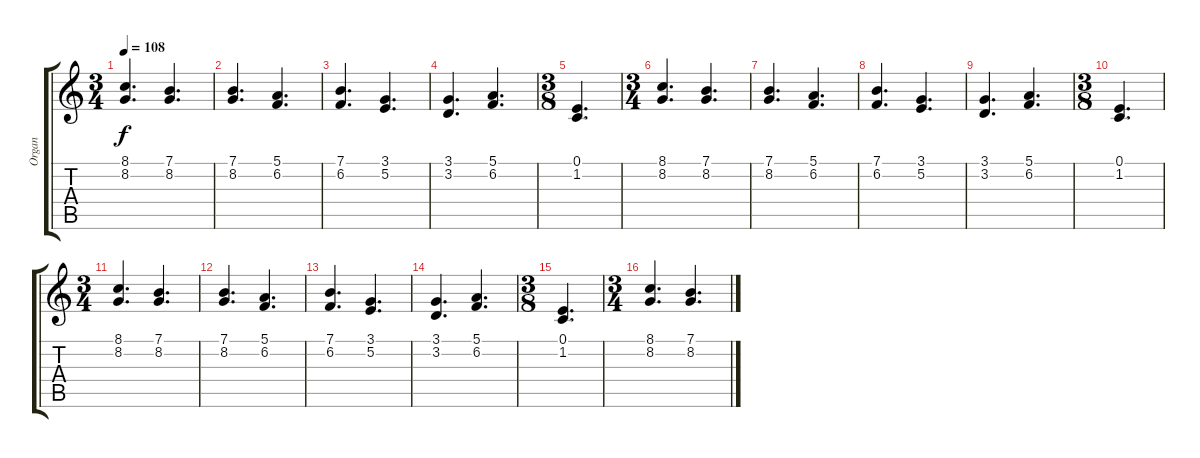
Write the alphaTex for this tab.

\track ("Organ" "Organ") {instrument drawbarorgan}
\staff {score tabs}
\tuning (E4 B3 G3 D3 A2 E2) {hide}
\ts (3 4)
\tempo 108
\clef g2
\ks c
(8.1 8.2).4{d dy f} (7.1 8.2).4{d} |
(7.1 8.2).4{d} (5.1 6.2).4{d} |
(7.1 6.2).4{d} (3.1 5.2).4{d} |
(3.1 3.2).4{d} (5.1 6.2).4{d} |
\ts (3 8)
(0.1 1.2).4{d} |
\ts (3 4)
(8.1 8.2).4{d} (7.1 8.2).4{d} |
(7.1 8.2).4{d} (5.1 6.2).4{d} |
(7.1 6.2).4{d} (3.1 5.2).4{d} |
(3.1 3.2).4{d} (5.1 6.2).4{d} |
\ts (3 8)
(0.1 1.2).4{d} |
\ts (3 4)
(8.1 8.2).4{d} (7.1 8.2).4{d} |
(7.1 8.2).4{d} (5.1 6.2).4{d} |
(7.1 6.2).4{d} (3.1 5.2).4{d} |
(3.1 3.2).4{d} (5.1 6.2).4{d} |
\ts (3 8)
(0.1 1.2).4{d} |
\ts (3 4)
(8.1 8.2).4{d} (7.1 8.2).4{d}
